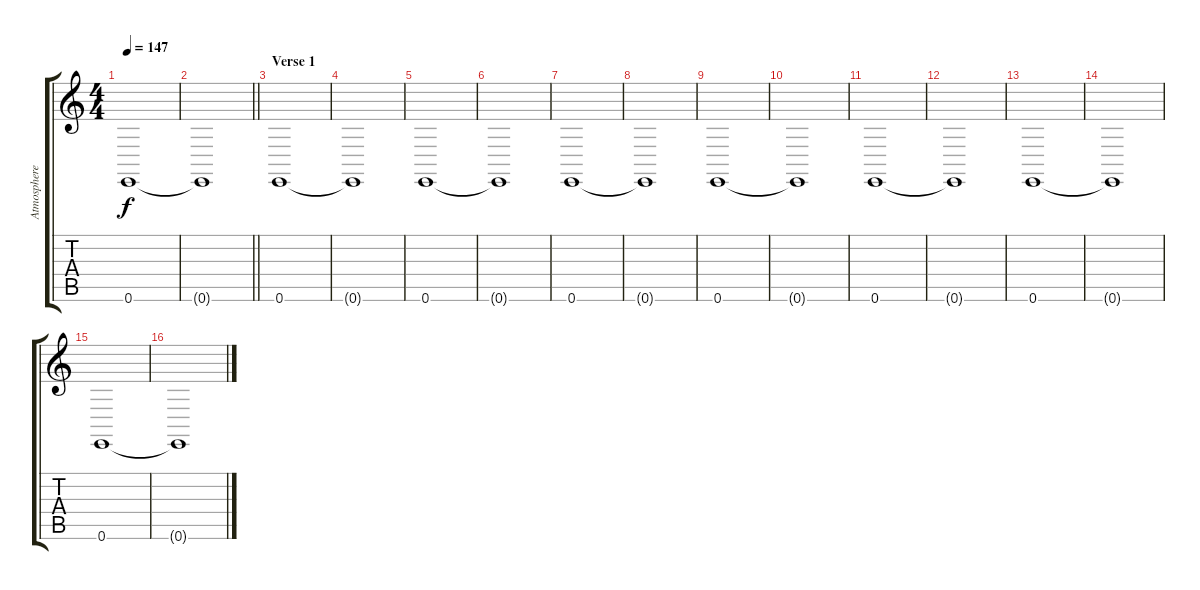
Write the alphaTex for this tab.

\track ("Atmosphere" "Atmosphere") {instrument seashore}
\staff {score tabs}
\tuning (E4 B3 G3 D3 A2 E2) {hide}
\ts (4 4)
\tempo 147
\clef g2
\ks c
0.6.1{dy f} |
\barLineRight lightlight
0.6{t}.1 |
\section ("" "Verse 1")
0.6.1 |
0.6{t}.1 |
0.6.1 |
0.6{t}.1 |
0.6.1 |
0.6{t}.1 |
0.6.1 |
0.6{t}.1 |
0.6.1 |
0.6{t}.1 |
0.6.1 |
0.6{t}.1 |
0.6.1 |
0.6{t}.1
